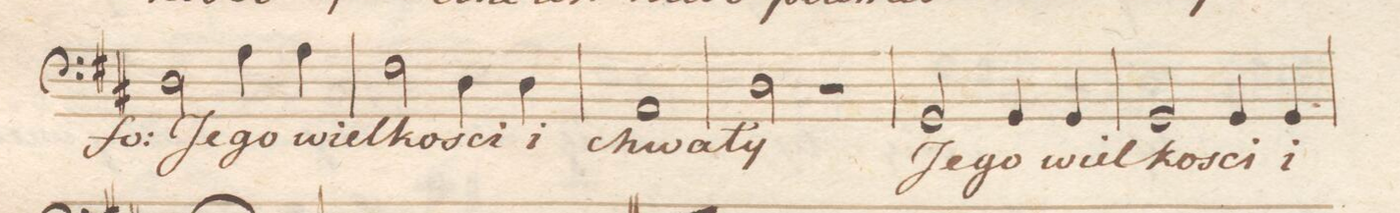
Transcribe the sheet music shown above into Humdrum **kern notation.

**kern	**text	**dynam
*I"Basso.	*	*
*clefF4	*	*
*k[f#c#]	*	*
*met(c|)	*	*
*M2/2	*	*
2D\	Je-	f
4A\	-go	.
4A\	wiel-	.
=116	=116	=116
2F#\	-ko-	.
4D\	-sci	.
4D\	i	.
=117	=117	=117
1AA/	chwa-	.
=118	=118	=118
2D\	-ły	.
2r	.	.
=119	=119	=119
2GG/	Je-	.
4GG/	-go	.
4GG/	wiel-	.
=120	=120	=120
2GG/	-ko-	.
4GG/	-sci	.
4GG/	i	.
=121	=121	=121
*-	*-	*-
